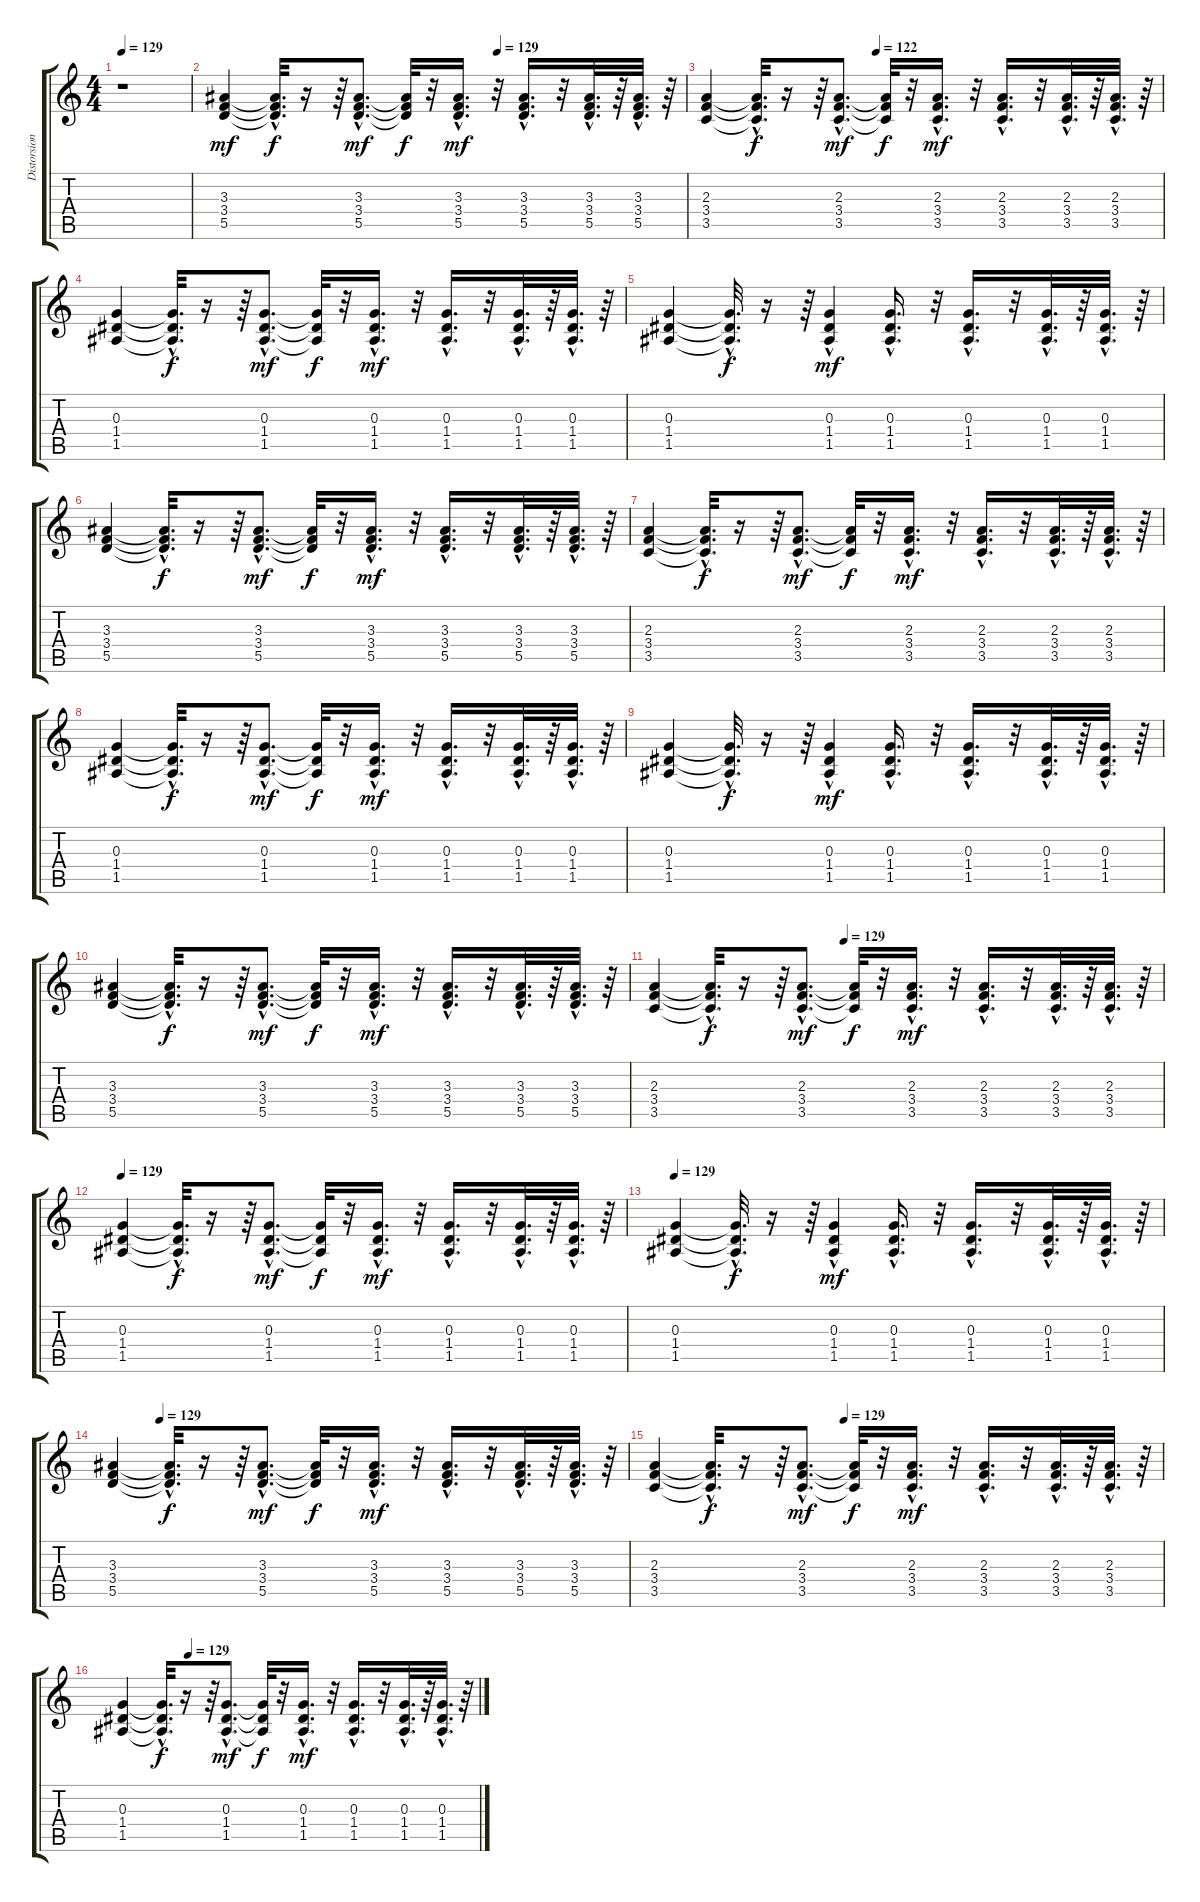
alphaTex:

\track ("Distorsion" "Distorsion") {instrument distortionguitar}
\staff {score tabs}
\tuning (E4 B3 G3 D3 A2 E2) {hide}
\ts (4 4)
\tempo 129
\clef g2
\ks c
r.1{dy f} |
\tempo (129 0.59375)
(3.3 3.4 5.5).4{dy mf} (3.3{hac t} 3.4{hac t} 5.5{hac t}).32{d dy f} r.16 r.64 (3.3{hac} 3.4{hac} 5.5{hac}).8{d dy mf} (3.3{t} 3.4{t} 5.5{t}).32{dy f} r.32 (3.3{hac} 3.4{hac} 5.5{hac}).16{d dy mf} r.32 (3.3{hac} 3.4{hac} 5.5{hac}).16{d} r.32 (3.3{hac} 3.4{hac} 5.5{hac}).32{d} r.64 (3.3{hac} 3.4{hac} 5.5{hac}).32{d} r.64 |
\tempo (122 0.375)
(2.3 3.4 3.5).4 (2.3{hac t} 3.4{hac t} 3.5{hac t}).32{d dy f} r.16 r.64 (2.3{hac} 3.4{hac} 3.5{hac}).8{d dy mf} (2.3{t} 3.4{t} 3.5{t}).32{dy f} r.32 (2.3{hac} 3.4{hac} 3.5{hac}).16{d dy mf} r.32 (2.3{hac} 3.4{hac} 3.5{hac}).16{d} r.32 (2.3{hac} 3.4{hac} 3.5{hac}).32{d} r.64 (2.3{hac} 3.4{hac} 3.5{hac}).32{d} r.64 |
(0.3 1.4 1.5).4 (0.3{hac t} 1.4{hac t} 1.5{hac t}).32{d dy f} r.16 r.64 (0.3{hac} 1.4{hac} 1.5{hac}).8{d dy mf} (0.3{t} 1.4{t} 1.5{t}).32{dy f} r.32 (0.3{hac} 1.4{hac} 1.5{hac}).16{d dy mf} r.32 (0.3{hac} 1.4{hac} 1.5{hac}).16{d} r.32 (0.3{hac} 1.4{hac} 1.5{hac}).32{d} r.64 (0.3{hac} 1.4{hac} 1.5{hac}).32{d} r.64 |
(0.3 1.4 1.5).4 (0.3{hac t} 1.4{hac t} 1.5{hac t}).32{d dy f} r.16 r.64 (0.3 1.4{hac} 1.5).4{dy mf} (0.3{hac} 1.4{hac} 1.5{hac}).16{d} r.32 (0.3{hac} 1.4{hac} 1.5{hac}).16{d} r.32 (0.3{hac} 1.4{hac} 1.5{hac}).32{d} r.64 (0.3{hac} 1.4{hac} 1.5{hac}).32{d} r.64 |
(3.3 3.4 5.5).4 (3.3{hac t} 3.4{hac t} 5.5{hac t}).32{d dy f} r.16 r.64 (3.3{hac} 3.4{hac} 5.5{hac}).8{d dy mf} (3.3{t} 3.4{t} 5.5{t}).32{dy f} r.32 (3.3{hac} 3.4{hac} 5.5{hac}).16{d dy mf} r.32 (3.3{hac} 3.4{hac} 5.5{hac}).16{d} r.32 (3.3{hac} 3.4{hac} 5.5{hac}).32{d} r.64 (3.3{hac} 3.4{hac} 5.5{hac}).32{d} r.64 |
(2.3 3.4 3.5).4 (2.3{hac t} 3.4{hac t} 3.5{hac t}).32{d dy f} r.16 r.64 (2.3{hac} 3.4{hac} 3.5{hac}).8{d dy mf} (2.3{t} 3.4{t} 3.5{t}).32{dy f} r.32 (2.3{hac} 3.4{hac} 3.5{hac}).16{d dy mf} r.32 (2.3{hac} 3.4{hac} 3.5{hac}).16{d} r.32 (2.3{hac} 3.4{hac} 3.5{hac}).32{d} r.64 (2.3{hac} 3.4{hac} 3.5{hac}).32{d} r.64 |
(0.3 1.4 1.5).4 (0.3{hac t} 1.4{hac t} 1.5{hac t}).32{d dy f} r.16 r.64 (0.3{hac} 1.4{hac} 1.5{hac}).8{d dy mf} (0.3{t} 1.4{t} 1.5{t}).32{dy f} r.32 (0.3{hac} 1.4{hac} 1.5{hac}).16{d dy mf} r.32 (0.3{hac} 1.4{hac} 1.5{hac}).16{d} r.32 (0.3{hac} 1.4{hac} 1.5{hac}).32{d} r.64 (0.3{hac} 1.4{hac} 1.5{hac}).32{d} r.64 |
(0.3 1.4 1.5).4 (0.3{hac t} 1.4{hac t} 1.5{hac t}).32{d dy f} r.16 r.64 (0.3 1.4{hac} 1.5).4{dy mf} (0.3{hac} 1.4{hac} 1.5{hac}).16{d} r.32 (0.3{hac} 1.4{hac} 1.5{hac}).16{d} r.32 (0.3{hac} 1.4{hac} 1.5{hac}).32{d} r.64 (0.3{hac} 1.4{hac} 1.5{hac}).32{d} r.64 |
(3.3 3.4 5.5).4 (3.3{hac t} 3.4{hac t} 5.5{hac t}).32{d dy f} r.16 r.64 (3.3{hac} 3.4{hac} 5.5{hac}).8{d dy mf} (3.3{t} 3.4{t} 5.5{t}).32{dy f} r.32 (3.3{hac} 3.4{hac} 5.5{hac}).16{d dy mf} r.32 (3.3{hac} 3.4{hac} 5.5{hac}).16{d} r.32 (3.3{hac} 3.4{hac} 5.5{hac}).32{d} r.64 (3.3{hac} 3.4{hac} 5.5{hac}).32{d} r.64 |
\tempo (129 0.375)
(2.3 3.4 3.5).4 (2.3{hac t} 3.4{hac t} 3.5{hac t}).32{d dy f} r.16 r.64 (2.3{hac} 3.4{hac} 3.5{hac}).8{d dy mf} (2.3{t} 3.4{t} 3.5{t}).32{dy f} r.32 (2.3{hac} 3.4{hac} 3.5{hac}).16{d dy mf} r.32 (2.3{hac} 3.4{hac} 3.5{hac}).16{d} r.32 (2.3{hac} 3.4{hac} 3.5{hac}).32{d} r.64 (2.3{hac} 3.4{hac} 3.5{hac}).32{d} r.64 |
\tempo 129
(0.3 1.4 1.5).4 (0.3{hac t} 1.4{hac t} 1.5{hac t}).32{d dy f} r.16 r.64 (0.3{hac} 1.4{hac} 1.5{hac}).8{d dy mf} (0.3{t} 1.4{t} 1.5{t}).32{dy f} r.32 (0.3{hac} 1.4{hac} 1.5{hac}).16{d dy mf} r.32 (0.3{hac} 1.4{hac} 1.5{hac}).16{d} r.32 (0.3{hac} 1.4{hac} 1.5{hac}).32{d} r.64 (0.3{hac} 1.4{hac} 1.5{hac}).32{d} r.64 |
\tempo 129
(0.3 1.4 1.5).4 (0.3{hac t} 1.4{hac t} 1.5{hac t}).32{d dy f} r.16 r.64 (0.3 1.4{hac} 1.5).4{dy mf} (0.3{hac} 1.4{hac} 1.5{hac}).16{d} r.32 (0.3{hac} 1.4{hac} 1.5{hac}).16{d} r.32 (0.3{hac} 1.4{hac} 1.5{hac}).32{d} r.64 (0.3{hac} 1.4{hac} 1.5{hac}).32{d} r.64 |
\tempo (129 0.09375)
(3.3 3.4 5.5).4 (3.3{hac t} 3.4{hac t} 5.5{hac t}).32{d dy f} r.16 r.64 (3.3{hac} 3.4{hac} 5.5{hac}).8{d dy mf} (3.3{t} 3.4{t} 5.5{t}).32{dy f} r.32 (3.3{hac} 3.4{hac} 5.5{hac}).16{d dy mf} r.32 (3.3{hac} 3.4{hac} 5.5{hac}).16{d} r.32 (3.3{hac} 3.4{hac} 5.5{hac}).32{d} r.64 (3.3{hac} 3.4{hac} 5.5{hac}).32{d} r.64 |
\tempo (129 0.375)
(2.3 3.4 3.5).4 (2.3{hac t} 3.4{hac t} 3.5{hac t}).32{d dy f} r.16 r.64 (2.3{hac} 3.4{hac} 3.5{hac}).8{d dy mf} (2.3{t} 3.4{t} 3.5{t}).32{dy f} r.32 (2.3{hac} 3.4{hac} 3.5{hac}).16{d dy mf} r.32 (2.3{hac} 3.4{hac} 3.5{hac}).16{d} r.32 (2.3{hac} 3.4{hac} 3.5{hac}).32{d} r.64 (2.3{hac} 3.4{hac} 3.5{hac}).32{d} r.64 |
\tempo (129 0.1875)
(0.3 1.4 1.5).4 (0.3{hac t} 1.4{hac t} 1.5{hac t}).32{d dy f} r.16 r.64 (0.3{hac} 1.4{hac} 1.5{hac}).8{d dy mf} (0.3{t} 1.4{t} 1.5{t}).32{dy f} r.32 (0.3{hac} 1.4{hac} 1.5{hac}).16{d dy mf} r.32 (0.3{hac} 1.4{hac} 1.5{hac}).16{d} r.32 (0.3{hac} 1.4{hac} 1.5{hac}).32{d} r.64 (0.3{hac} 1.4{hac} 1.5{hac}).32{d} r.64
